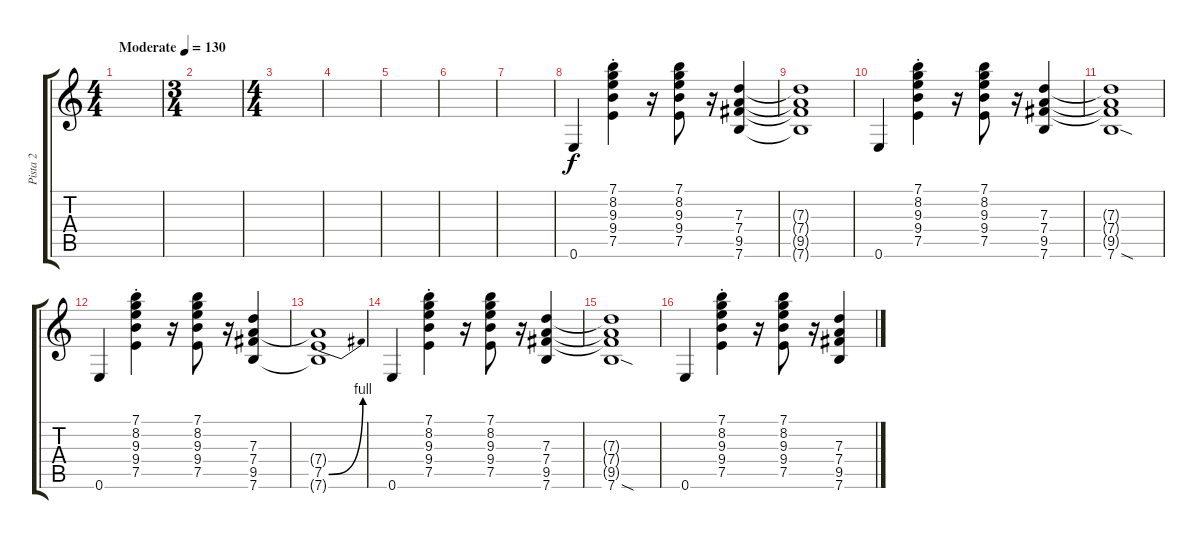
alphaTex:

\track ("Pista 2" "Pista 2") {instrument acousticguitarsteel}
\staff {score tabs}
\tuning (E4 B3 G3 D3 A2 E2) {hide}
\ts (4 4)
\tempo (130 "Moderate")
\clef g2
\ks c
|
\ts (3 4)
|
\ts (4 4)
|
|
|
|
|
0.6.4 (7.1{st} 8.2{st} 9.3{st} 9.4{st} 7.5{st}).4 r.16 (7.1 8.2 9.3 9.4 7.5).8 r.16 (7.3 7.4 9.5 7.6).4 |
(7.3{t} 7.4{t} 9.5{t} 7.6{t}).1 |
0.6.4 (7.1{st} 8.2{st} 9.3{st} 9.4{st} 7.5{st}).4 r.16 (7.1 8.2 9.3 9.4 7.5).8 r.16 (7.3 7.4 9.5 7.6).4 |
(7.3{t} 7.4{t} 9.5{t} 7.6{sod}).1 |
0.6.4 (7.1{st} 8.2{st} 9.3{st} 9.4{st} 7.5{st}).4 r.16 (7.1 8.2 9.3 9.4 7.5).8 r.16 (7.3 7.4 9.5 7.6).4 |
(7.4{t} 7.5{be (bend 0 0 60 4)} 7.6{t}).1 |
0.6.4 (7.1{st} 8.2{st} 9.3{st} 9.4{st} 7.5{st}).4 r.16 (7.1 8.2 9.3 9.4 7.5).8 r.16 (7.3 7.4 9.5 7.6).4 |
(7.3{t} 7.4{t} 9.5{t} 7.6{sod}).1 |
0.6.4 (7.1{st} 8.2{st} 9.3{st} 9.4{st} 7.5{st}).4 r.16 (7.1 8.2 9.3 9.4 7.5).8 r.16 (7.3 7.4 9.5 7.6).4
